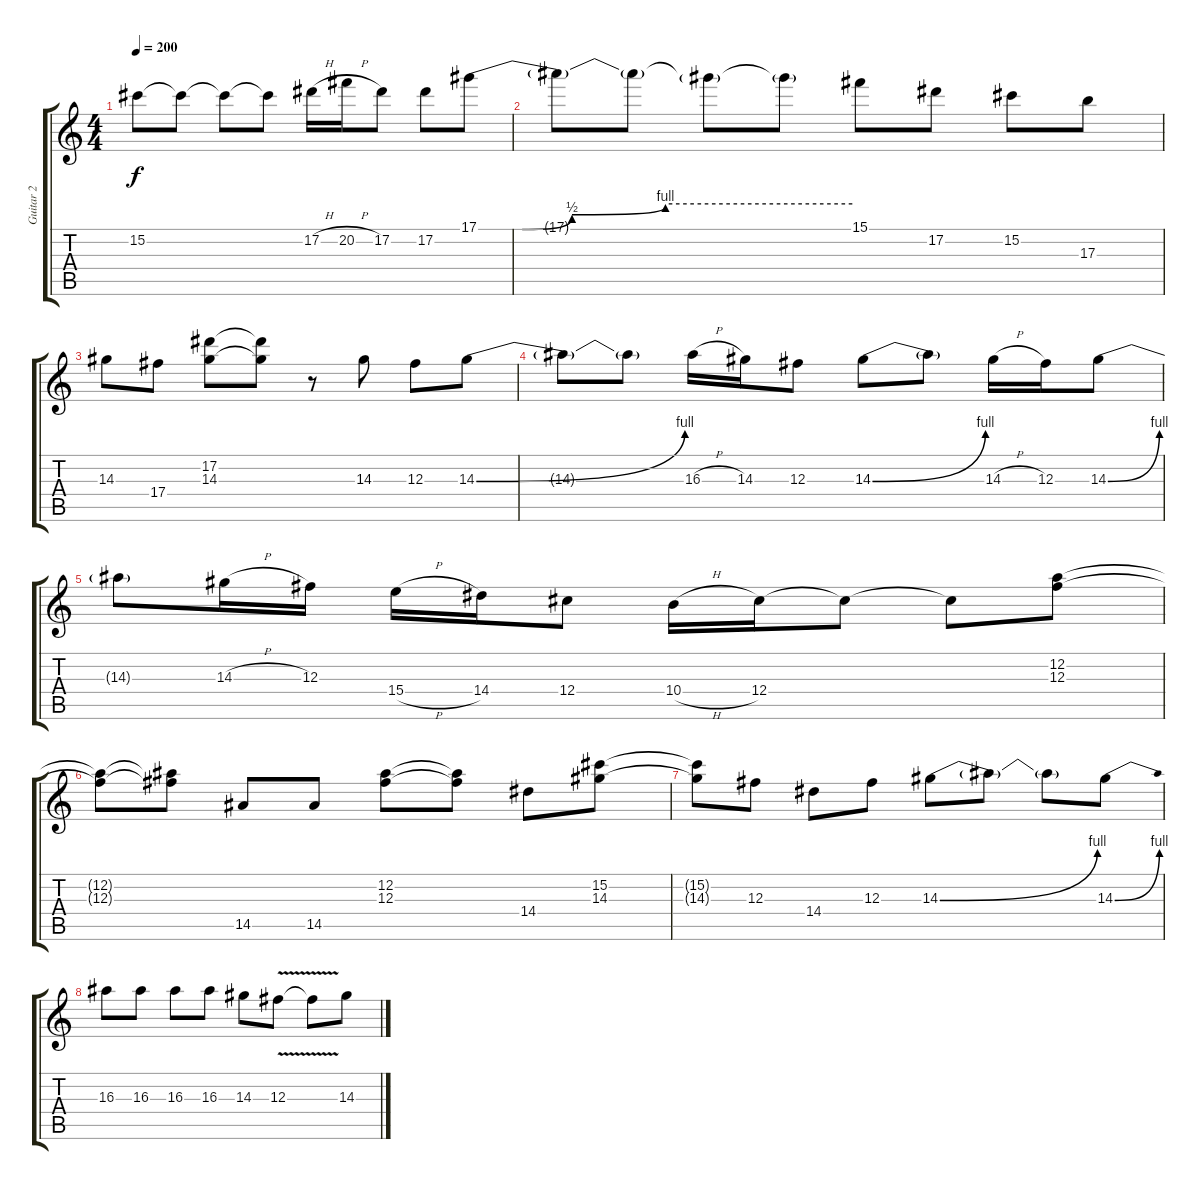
\track ("Guitar 2" "Guitar 2") {instrument distortionguitar}
\staff {score tabs}
\tuning (Eb4 Bb3 Gb3 Db3 Ab2 Eb2) {hide}
\ts (4 4)
\tempo 200
\clef g2
\ks c
15.2{t}.8{dy f} 15.2{t}.8 15.2{t}.8 15.2{t}.8 17.2{h}.16 20.2{h}.16 17.2.8 17.2.8 17.1{be (custom 0 0 7 0 15 2 30 4 60 4)}.8 |
17.1{t}.8 17.1{t}.8 17.1{t}.8 17.1{t}.8 15.1.8 17.2.8 15.2.8 17.3.8 |
14.3.8 17.4.8 (17.2 14.3).8 (17.2{t} 14.3{t}).8 r.8 14.3.8 12.3.8 14.3{be (bend 0 0 60 4)}.8 |
14.3{t}.8 14.3{t}.8 16.3{h}.16 14.3.16 12.3.8 14.3{be (bend 0 0 60 4)}.8 14.3{t}.8 14.3{h}.16 12.3.16 14.3{be (bend 0 0 60 4)}.8 |
14.3{t}.8 14.3{h}.16 12.3.16 15.4{h}.16 14.4.16 12.4.8 10.4{h}.16 12.4.16 12.4{t}.8 12.4{t}.8 (12.2 12.3).8 |
(12.2{t} 12.3{t}).8 (12.2{t} 12.3{t}).8 14.5.8 14.5.8 (12.2 12.3).8 (12.2{t} 12.3{t}).8 14.4.8 (15.2 14.3).8 |
(15.2{t} 14.3{t}).8 12.3.8 14.4.8 12.3.8 14.3{be (bend 0 0 60 4)}.8 14.3{t}.8 14.3{t}.8 14.3{be (bend 0 0 60 4)}.8 |
16.3.8 16.3.8 16.3.8 16.3.8 14.3.8 12.3{v}.8 12.3{t}.8 14.3.8
